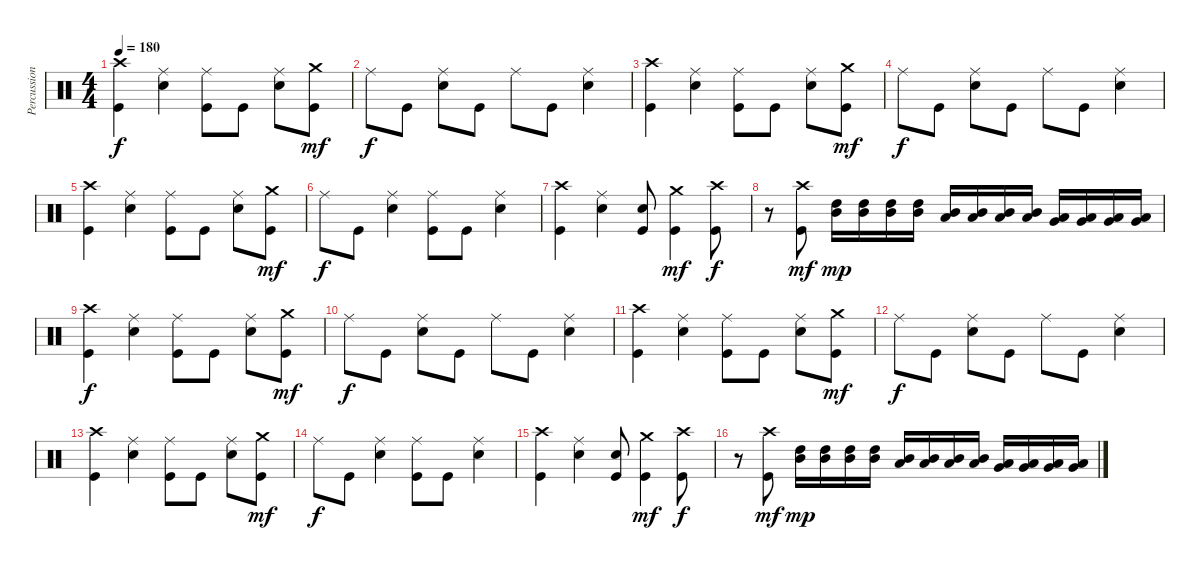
\track ("Percussions" "Percussion") {instrument percussion}
\staff {score}
\articulation defaults
\ts (4 4)
\tempo 180
\clef neutral
\ks c
("Kick (hit)" "Crash high (hit)").4{dy f} ("Electric Snare (hit)" "Ride (middle)").4 ("Kick (hit)" "Ride (middle)").8 "Kick (hit)".8 ("Electric Snare (hit)" "Ride (middle)").8 ("Kick (hit)" "Crash medium (hit)").8{dy mf} |
"Ride (middle)".8{dy f} "Kick (hit)".8 ("Electric Snare (hit)" "Ride (middle)").8 "Kick (hit)".8 "Ride (middle)".8 "Kick (hit)".8 ("Electric Snare (hit)" "Ride (middle)").4 |
("Kick (hit)" "Crash high (hit)").4 ("Electric Snare (hit)" "Ride (middle)").4 ("Kick (hit)" "Ride (middle)").8 "Kick (hit)".8 ("Electric Snare (hit)" "Ride (middle)").8 ("Kick (hit)" "Crash medium (hit)").8{dy mf} |
"Ride (middle)".8{dy f} "Kick (hit)".8 ("Electric Snare (hit)" "Ride (middle)").8 "Kick (hit)".8 "Ride (middle)".8 "Kick (hit)".8 ("Electric Snare (hit)" "Ride (middle)").4 |
("Kick (hit)" "Crash high (hit)").4 ("Electric Snare (hit)" "Ride (middle)").4 ("Kick (hit)" "Ride (middle)").8 "Kick (hit)".8 ("Electric Snare (hit)" "Ride (middle)").8 ("Kick (hit)" "Crash medium (hit)").8{dy mf} |
"Ride (middle)".8{dy f} "Kick (hit)".8 ("Electric Snare (hit)" "Ride (middle)").4 ("Kick (hit)" "Ride (middle)").8 "Kick (hit)".8 ("Electric Snare (hit)" "Ride (middle)").4 |
("Kick (hit)" "Crash high (hit)").4 ("Electric Snare (hit)" "Ride (middle)").4 ("Kick (hit)" "Electric Snare (hit)").8 ("Kick (hit)" "Crash medium (hit)").4{dy mf} ("Kick (hit)" "Crash high (hit)").8{dy f} |
r.8 ("Kick (hit)" "Crash high (hit)").8{dy mf} ("High Tom (hit)" "Mid Tom (hit)").16{dy mp} ("High Tom (hit)" "Mid Tom (hit)").16 ("High Tom (hit)" "Mid Tom (hit)").16 ("High Tom (hit)" "Mid Tom (hit)").16 ("Mid Tom (hit)" "Low Tom (hit)").16 ("Mid Tom (hit)" "Low Tom (hit)").16 ("Mid Tom (hit)" "Low Tom (hit)").16 ("Mid Tom (hit)" "Low Tom (hit)").16 ("Very Low Tom (hit)" "Low Floor Tom (hit)").16 ("Very Low Tom (hit)" "Low Floor Tom (hit)").16 ("Very Low Tom (hit)" "Low Floor Tom (hit)").16 ("Very Low Tom (hit)" "Low Floor Tom (hit)").16 |
("Kick (hit)" "Crash high (hit)").4{dy f} ("Electric Snare (hit)" "Ride (middle)").4 ("Kick (hit)" "Ride (middle)").8 "Kick (hit)".8 ("Electric Snare (hit)" "Ride (middle)").8 ("Kick (hit)" "Crash medium (hit)").8{dy mf} |
"Ride (middle)".8{dy f} "Kick (hit)".8 ("Electric Snare (hit)" "Ride (middle)").8 "Kick (hit)".8 "Ride (middle)".8 "Kick (hit)".8 ("Electric Snare (hit)" "Ride (middle)").4 |
("Kick (hit)" "Crash high (hit)").4 ("Electric Snare (hit)" "Ride (middle)").4 ("Kick (hit)" "Ride (middle)").8 "Kick (hit)".8 ("Electric Snare (hit)" "Ride (middle)").8 ("Kick (hit)" "Crash medium (hit)").8{dy mf} |
"Ride (middle)".8{dy f} "Kick (hit)".8 ("Electric Snare (hit)" "Ride (middle)").8 "Kick (hit)".8 "Ride (middle)".8 "Kick (hit)".8 ("Electric Snare (hit)" "Ride (middle)").4 |
("Kick (hit)" "Crash high (hit)").4 ("Electric Snare (hit)" "Ride (middle)").4 ("Kick (hit)" "Ride (middle)").8 "Kick (hit)".8 ("Electric Snare (hit)" "Ride (middle)").8 ("Kick (hit)" "Crash medium (hit)").8{dy mf} |
"Ride (middle)".8{dy f} "Kick (hit)".8 ("Electric Snare (hit)" "Ride (middle)").4 ("Kick (hit)" "Ride (middle)").8 "Kick (hit)".8 ("Electric Snare (hit)" "Ride (middle)").4 |
("Kick (hit)" "Crash high (hit)").4 ("Electric Snare (hit)" "Ride (middle)").4 ("Kick (hit)" "Electric Snare (hit)").8 ("Kick (hit)" "Crash medium (hit)").4{dy mf} ("Kick (hit)" "Crash high (hit)").8{dy f} |
r.8 ("Kick (hit)" "Crash high (hit)").8{dy mf} ("High Tom (hit)" "Mid Tom (hit)").16{dy mp} ("High Tom (hit)" "Mid Tom (hit)").16 ("High Tom (hit)" "Mid Tom (hit)").16 ("High Tom (hit)" "Mid Tom (hit)").16 ("Mid Tom (hit)" "Low Tom (hit)").16 ("Mid Tom (hit)" "Low Tom (hit)").16 ("Mid Tom (hit)" "Low Tom (hit)").16 ("Mid Tom (hit)" "Low Tom (hit)").16 ("Very Low Tom (hit)" "Low Floor Tom (hit)").16 ("Very Low Tom (hit)" "Low Floor Tom (hit)").16 ("Very Low Tom (hit)" "Low Floor Tom (hit)").16 ("Very Low Tom (hit)" "Low Floor Tom (hit)").16
